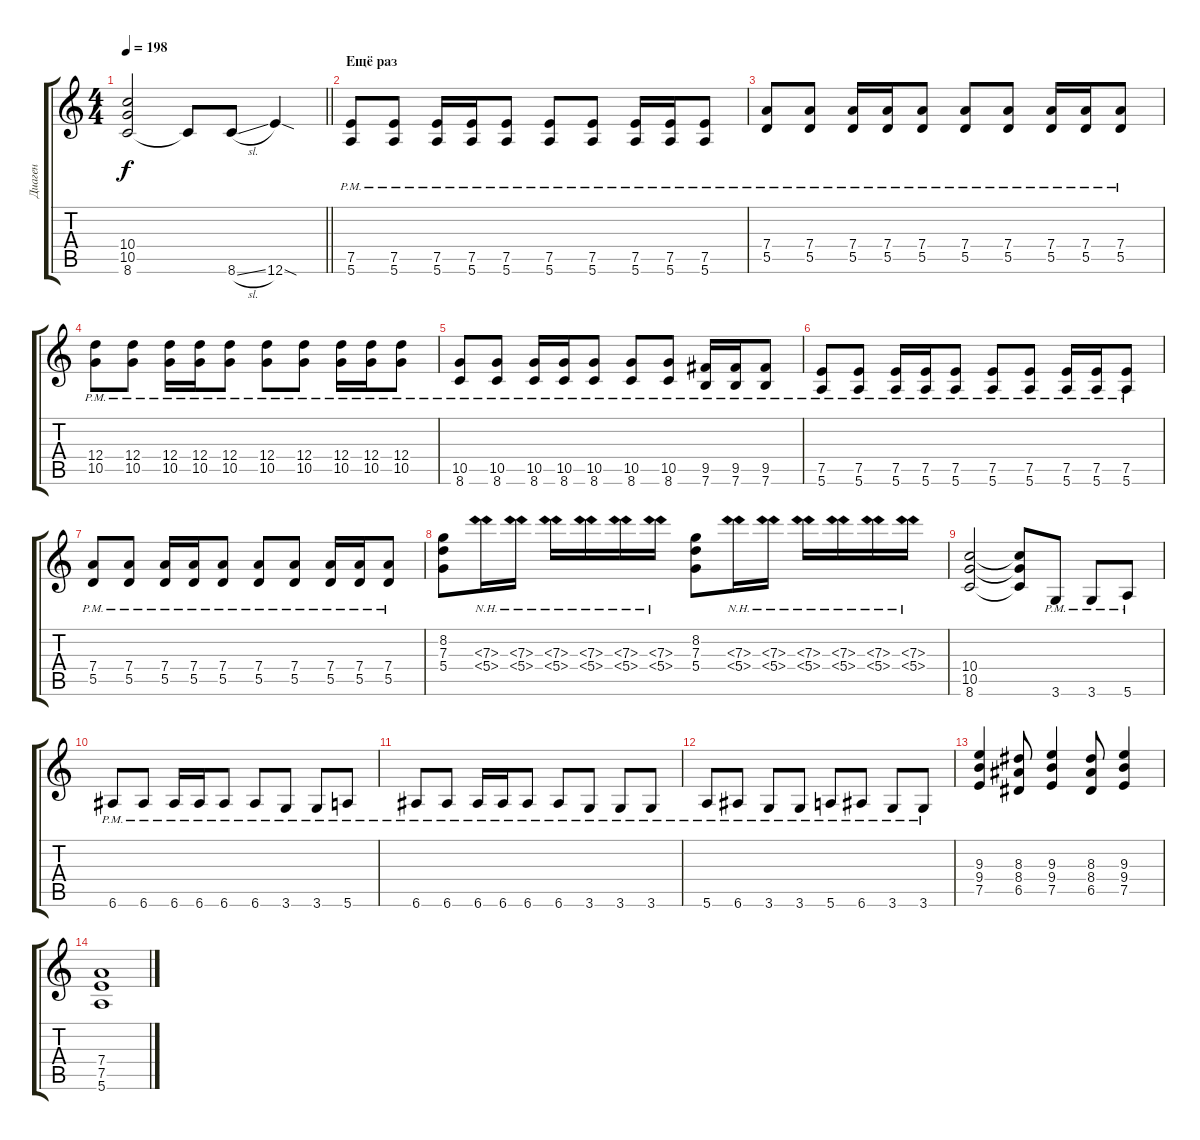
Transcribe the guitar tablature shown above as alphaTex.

\track ("Диаген" "Диаген") {instrument distortionguitar}
\staff {score tabs}
\tuning (E4 B3 G3 D3 A2 E2) {hide}
\ts (4 4)
\tempo 198
\clef g2
\barLineRight lightlight
\ks c
(10.4 10.5 8.6).2{dy f} 8.6{t}.8 8.6{sl}.8 12.6{sod}.4 |
\section ("" "Ещё раз")
(7.5{pm} 5.6{pm}).8 (7.5{pm} 5.6{pm}).8 (7.5{pm} 5.6{pm}).16 (7.5{pm} 5.6{pm}).16 (7.5{pm} 5.6{pm}).8 (7.5{pm} 5.6{pm}).8 (7.5{pm} 5.6{pm}).8 (7.5{pm} 5.6{pm}).16 (7.5{pm} 5.6{pm}).16 (7.5{pm} 5.6{pm}).8 |
(7.4{pm} 5.5{pm}).8 (7.4{pm} 5.5{pm}).8 (7.4{pm} 5.5{pm}).16 (7.4{pm} 5.5{pm}).16 (7.4{pm} 5.5{pm}).8 (7.4{pm} 5.5{pm}).8 (7.4{pm} 5.5{pm}).8 (7.4{pm} 5.5{pm}).16 (7.4{pm} 5.5{pm}).16 (7.4{pm} 5.5{pm}).8 |
(12.4{pm} 10.5{pm}).8 (12.4{pm} 10.5{pm}).8 (12.4{pm} 10.5{pm}).16 (12.4{pm} 10.5{pm}).16 (12.4{pm} 10.5{pm}).8 (12.4{pm} 10.5{pm}).8 (12.4{pm} 10.5{pm}).8 (12.4{pm} 10.5{pm}).16 (12.4{pm} 10.5{pm}).16 (12.4{pm} 10.5{pm}).8 |
(10.5{pm} 8.6{pm}).8 (10.5{pm} 8.6{pm}).8 (10.5{pm} 8.6{pm}).16 (10.5{pm} 8.6{pm}).16 (10.5{pm} 8.6{pm}).8 (10.5{pm} 8.6{pm}).8 (10.5{pm} 8.6{pm}).8 (9.5{pm} 7.6{pm}).16 (9.5{pm} 7.6{pm}).16 (9.5{pm} 7.6{pm}).8 |
(7.5{pm} 5.6{pm}).8 (7.5{pm} 5.6{pm}).8 (7.5{pm} 5.6{pm}).16 (7.5{pm} 5.6{pm}).16 (7.5{pm} 5.6{pm}).8 (7.5{pm} 5.6{pm}).8 (7.5{pm} 5.6{pm}).8 (7.5{pm} 5.6{pm}).16 (7.5{pm} 5.6{pm}).16 (7.5{pm} 5.6{pm}).8 |
(7.4{pm} 5.5{pm}).8 (7.4{pm} 5.5{pm}).8 (7.4{pm} 5.5{pm}).16 (7.4{pm} 5.5{pm}).16 (7.4{pm} 5.5{pm}).8 (7.4{pm} 5.5{pm}).8 (7.4{pm} 5.5{pm}).8 (7.4{pm} 5.5{pm}).16 (7.4{pm} 5.5{pm}).16 (7.4{pm} 5.5{pm}).8 |
(8.2 7.3 5.4).8 (7.3{nh} 5.4{nh}).16 (7.3{nh} 5.4{nh}).16 (7.3{nh} 5.4{nh}).16 (7.3{nh} 5.4{nh}).16 (7.3{nh} 5.4{nh}).16 (7.3{nh} 5.4{nh}).16 (8.2 7.3 5.4).8 (7.3{nh} 5.4{nh}).16 (7.3{nh} 5.4{nh}).16 (7.3{nh} 5.4{nh}).16 (7.3{nh} 5.4{nh}).16 (7.3{nh} 5.4{nh}).16 (7.3{nh} 5.4{nh}).16 |
(10.4 10.5 8.6).2 (10.4{t} 10.5{t} 8.6{t}).8 3.6{pm}.8 3.6{pm}.8 5.6{pm}.8 |
6.6{pm}.8 6.6{pm}.8 6.6{pm}.16 6.6{pm}.16 6.6{pm}.8 6.6{pm}.8 3.6{pm}.8 3.6{pm}.8 5.6{pm}.8 |
6.6{pm}.8 6.6{pm}.8 6.6{pm}.16 6.6{pm}.16 6.6{pm}.8 6.6{pm}.8 3.6{pm}.8 3.6{pm}.8 3.6{pm}.8 |
5.6{pm}.8 6.6{pm}.8 3.6{pm}.8 3.6{pm}.8 5.6{pm}.8 6.6{pm}.8 3.6{pm}.8 3.6{pm}.8 |
(9.3 9.4 7.5).4 (8.3 8.4 6.5).8 (9.3 9.4 7.5).4 (8.3 8.4 6.5).8 (9.3 9.4 7.5).4 |
(7.4 7.5 5.6).1
